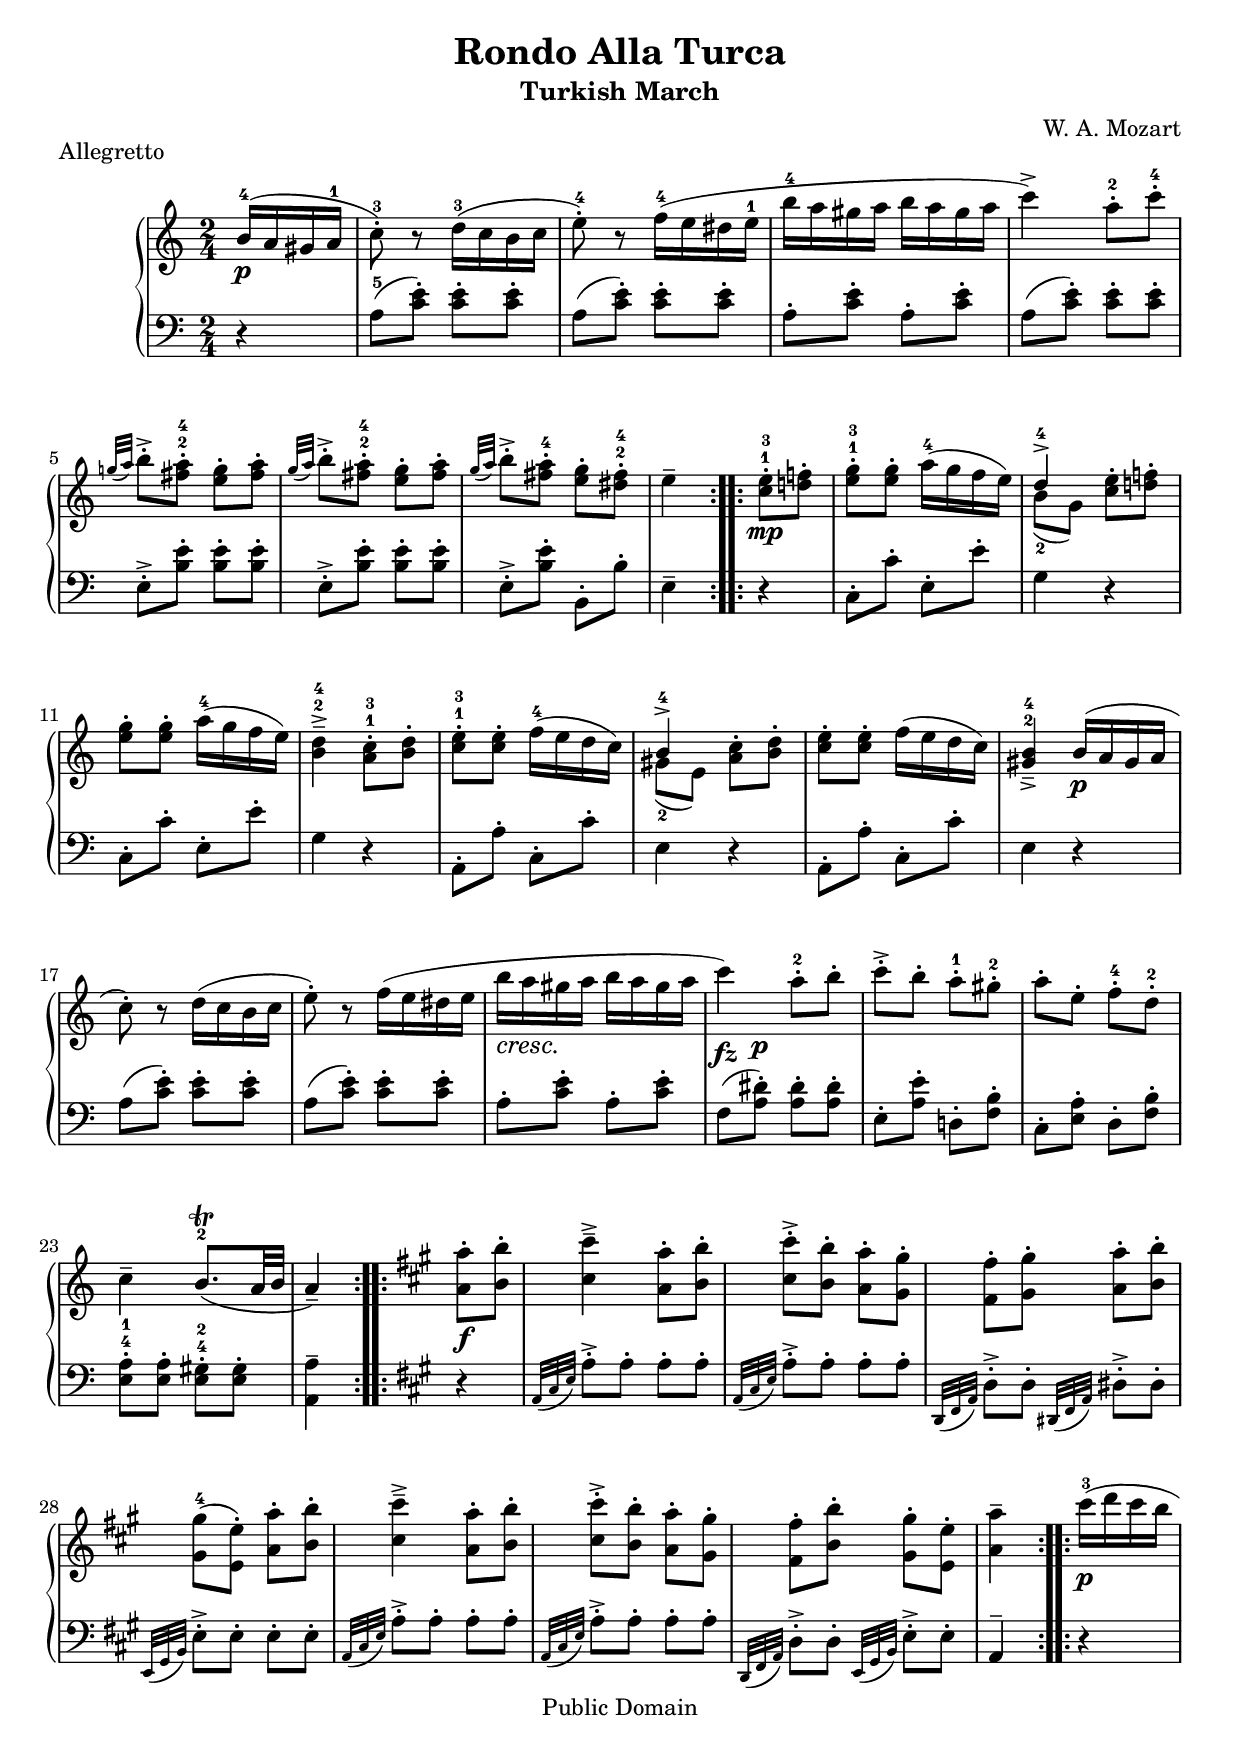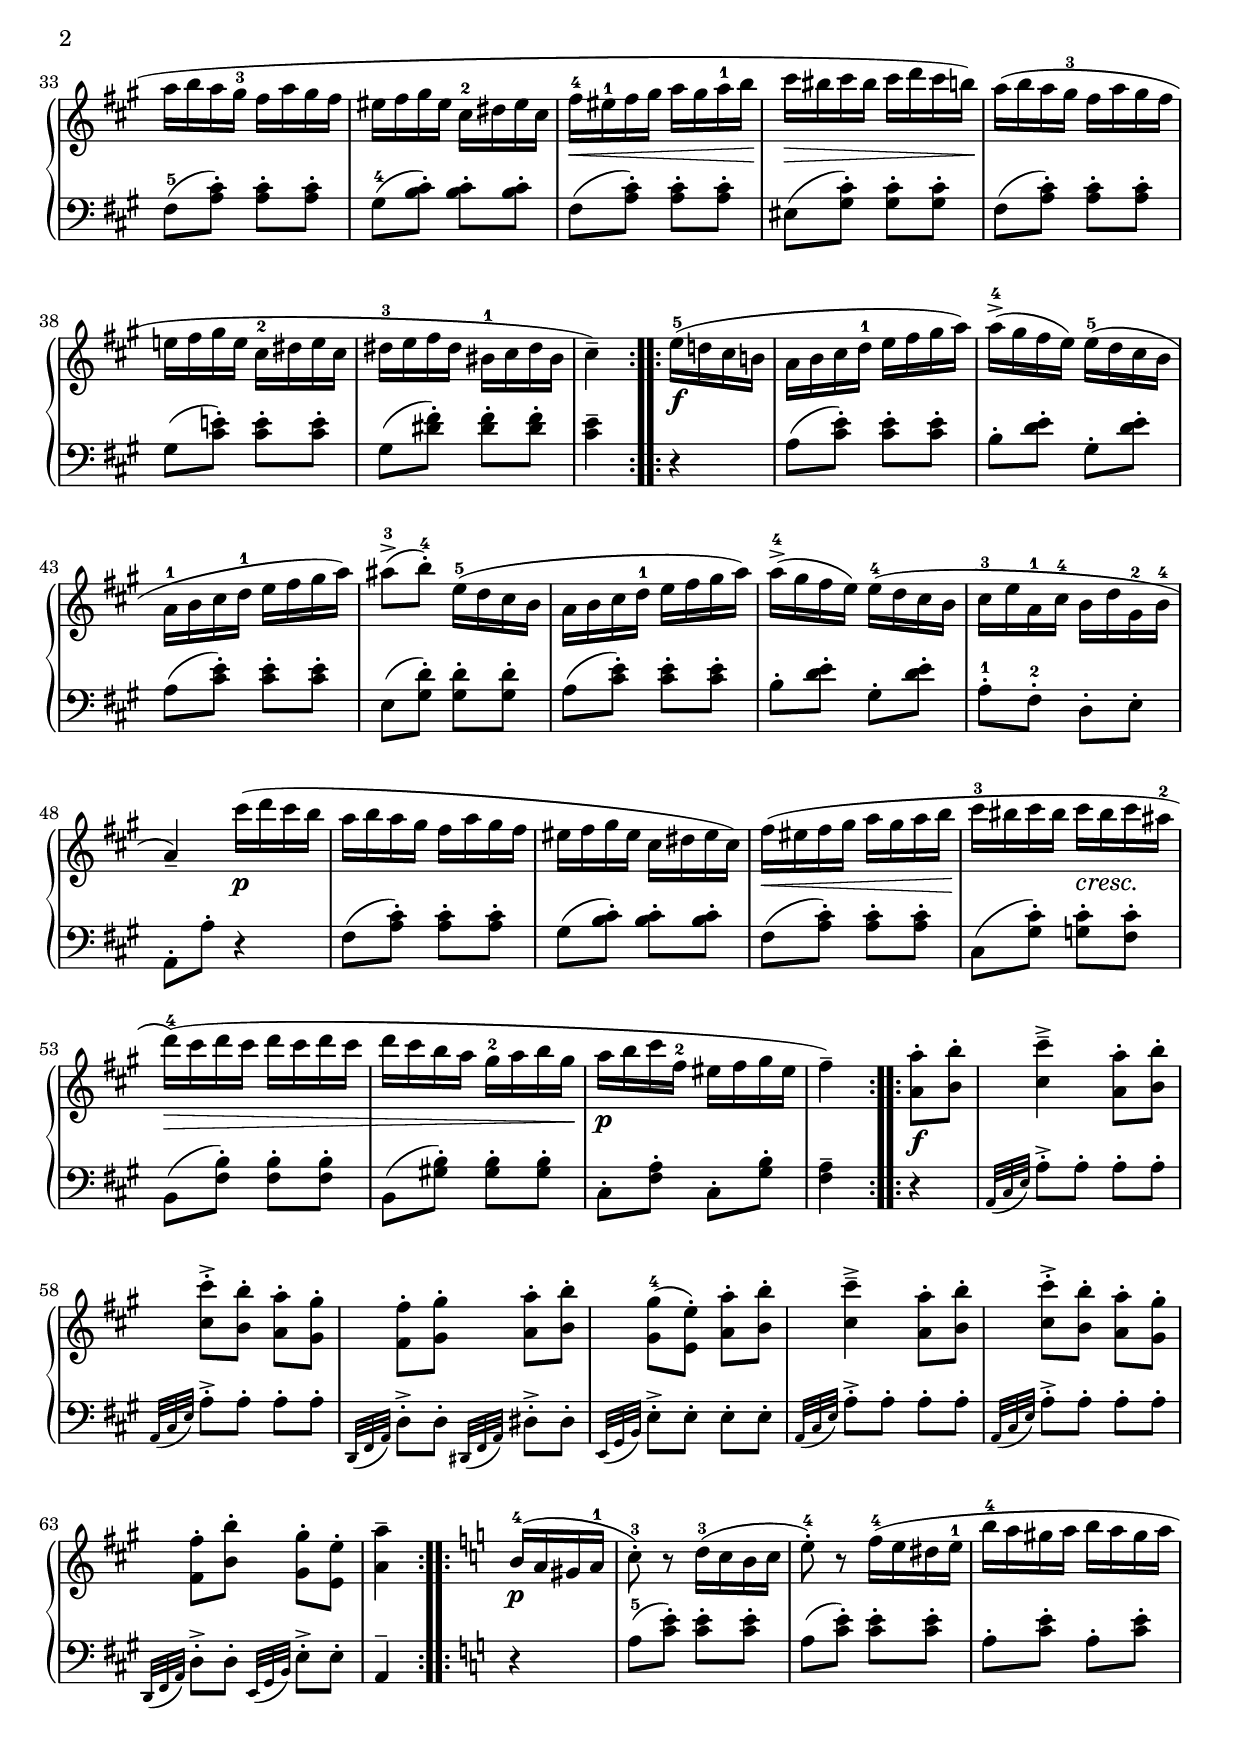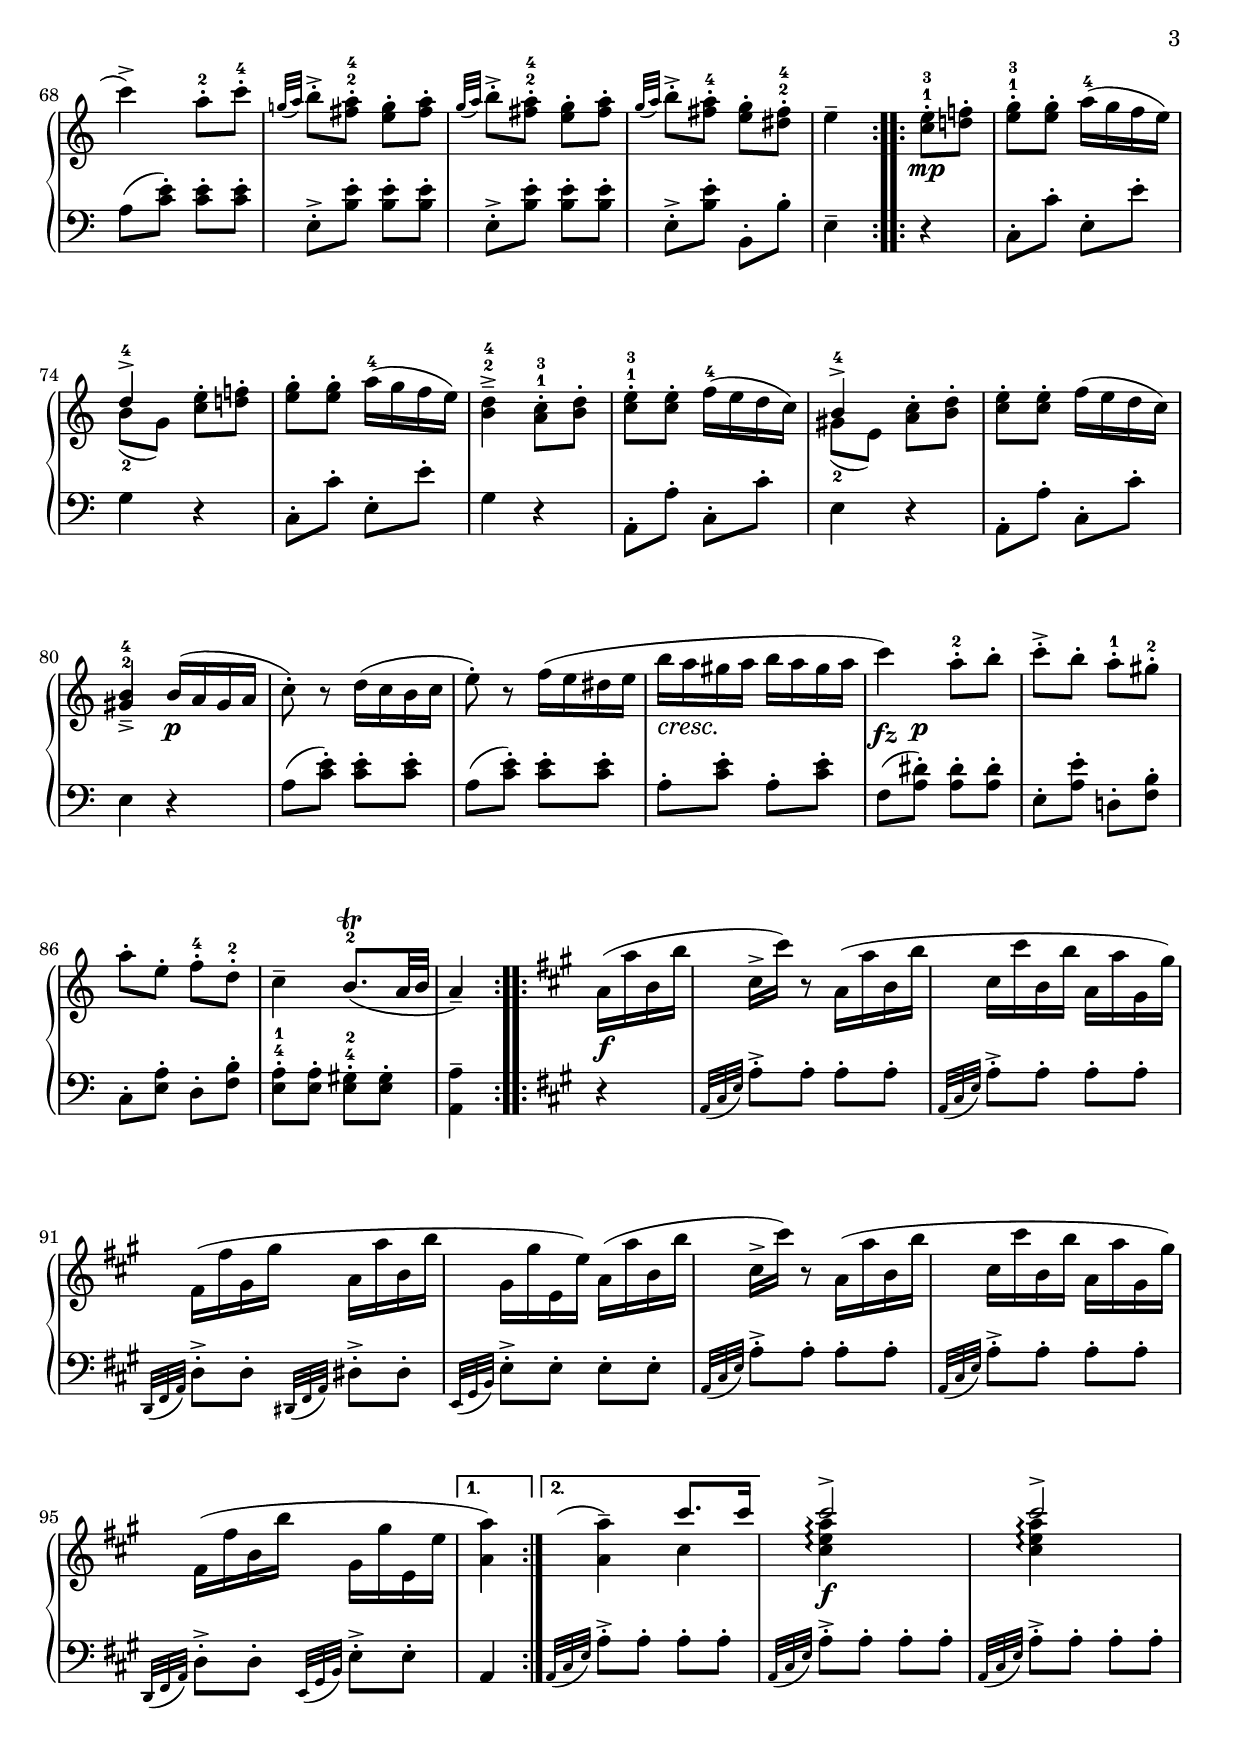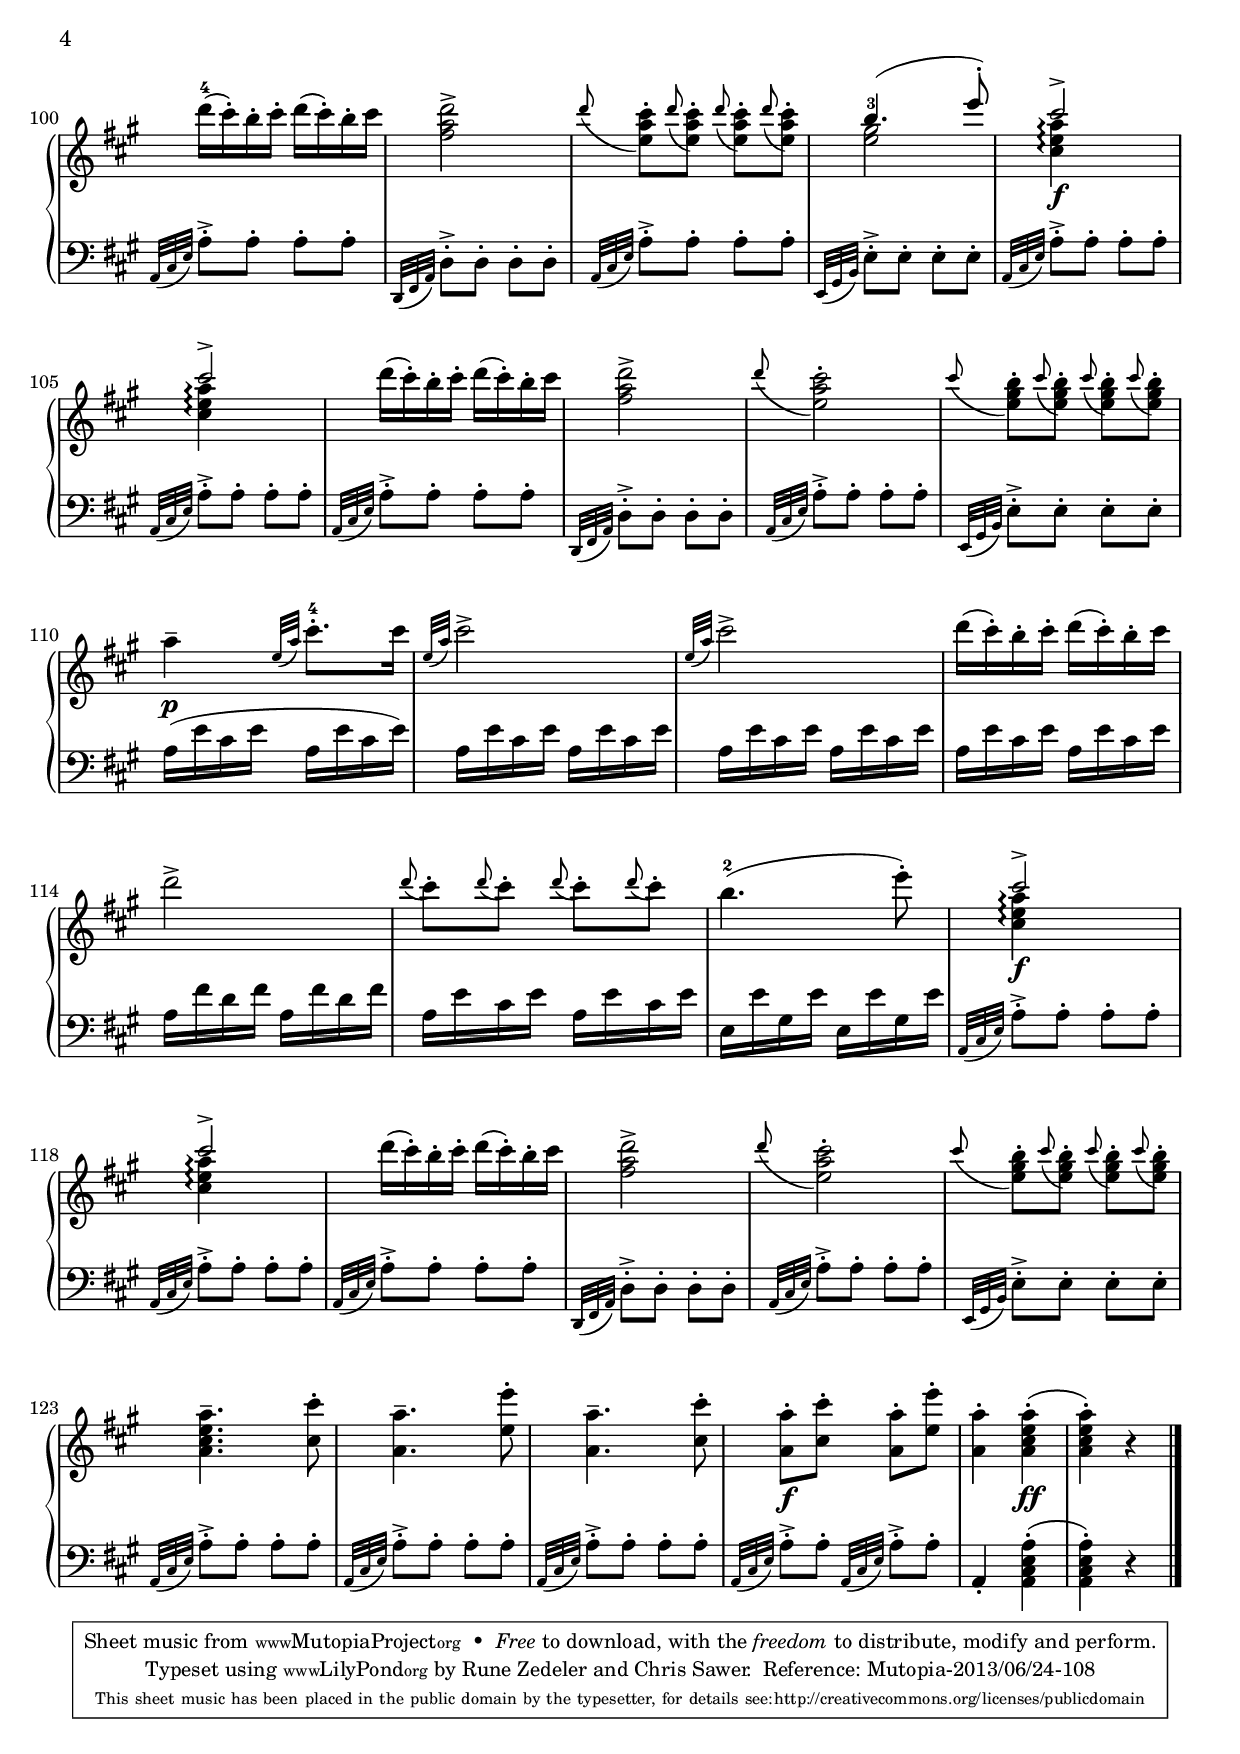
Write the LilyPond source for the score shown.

\version "2.16.0"
\header {
  title = "Rondo Alla Turca"
  subtitle = "Turkish March"
  composer = "W. A. Mozart"
  piece = "Allegretto"
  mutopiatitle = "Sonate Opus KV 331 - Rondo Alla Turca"
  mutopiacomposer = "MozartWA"
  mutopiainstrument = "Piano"
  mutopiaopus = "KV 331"
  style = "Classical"
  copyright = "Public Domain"
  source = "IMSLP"

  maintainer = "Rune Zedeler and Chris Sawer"
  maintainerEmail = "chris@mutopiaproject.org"

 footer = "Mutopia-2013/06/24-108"
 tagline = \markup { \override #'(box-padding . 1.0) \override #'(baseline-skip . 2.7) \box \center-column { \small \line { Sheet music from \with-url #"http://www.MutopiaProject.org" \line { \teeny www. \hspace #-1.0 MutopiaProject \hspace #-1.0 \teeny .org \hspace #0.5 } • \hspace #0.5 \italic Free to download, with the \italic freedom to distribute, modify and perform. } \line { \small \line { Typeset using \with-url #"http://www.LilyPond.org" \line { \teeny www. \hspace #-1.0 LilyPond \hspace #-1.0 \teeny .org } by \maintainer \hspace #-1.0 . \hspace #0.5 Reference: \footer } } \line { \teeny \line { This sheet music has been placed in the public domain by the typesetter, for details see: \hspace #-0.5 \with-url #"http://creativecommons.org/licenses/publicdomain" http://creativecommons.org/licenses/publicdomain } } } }
}

\version "2.16.0"
\include "deutsch.ly"

righta = \transpose c c'' {
  h,16-4\p( a, gis, a,-1 |
  c8)-.-3 r d16-3( c h, c |
  e8)-.-4 r f16-4( e dis e-1 |
  h-4 a gis a h a gis a |
  c'4)\accent a8-.-2 c'-.-4 |
  \grace { g!32[( a)] } h8-.-> <fis a>-.-2-4 <e g>-. <fis a>-. |
  \grace { g32[( a)] } h8-.-> <fis a>-.-2-4 <e g>-. <fis a>-. |
  \grace { g32[( a)] } h8-.-> <fis a>-.-4 <e g>-. <dis fis>-.-2-4 |
  e4--
}

rightaa = \transpose c c'' {
  h,16\p( a, gis, a, |
  c8)-. r d16( c h, c |
  e8)-. r f16( e dis e |
  h\cresc a gis a h a gis a |
  c'4*1/2)\fz s8\p a8-.-2 h-. |
  c'-.\accent h-. a-.-1  gis-.-2 a-. e-. f-.-4 d-.-2 |
  c4-- h,8.-2\trill( a,32 h, |
  a,4)--
}

rightb = \transpose c c'' {
  <c e>8[\mp-.-1-3 <d! f!>-.] |
  <e g>-.-1-3 <e g>-. a16-4( g f e) |
  << { d4\accent-4 } \\ { h,8-2( g,) } >> <c e>8-. <d! f!>-. |
  <e g>-. <e g>-. a16-4( g f e) |
  <h, d>4\accent---2-4 <a, c>8-.-1-3 <h, d>-. |
  <c e>-.-1-3 <c e>-. f16-4( e d c) |
  << { h,4\accent-4 } \\ { gis,8-2( e,) } >> <a, c>8-. <h, d>-. |
  <c e>-. <c e>-. f16( e d c) |
  <gis, h,>4\accent---2-4
}

rightc = \relative c''' {
  <a a,>8-.\f <h h,>-. |
  <cis cis,>4\accent\tenuto <a a,>8-. <h h,>-. <cis cis,>-.\accent <h h,>-. <a a,>-. <gis gis,>-. |
  <fis fis,>-. <gis gis,>-. <a a,>-. <h h,>-. <gis gis,>-4( <e e,>)-. <a a,>8-. <h h,>-. |
  <cis cis,>4\accent\tenuto <a a,>8-. <h h,>-. <cis cis,>-.\accent <h h,>-. <a a,>-. <gis gis,>-. |
  <fis fis,>-. <h h,>-. <gis gis,>-. <e e,>-. |
  <a a,>4\tenuto
}

rightco = \relative c'' {
  a16\f( a' h, h' |
  cis,\accent cis') r8 a,16( a' h, h' cis, cis' h, h' a, a' gis, gis') |
  fis,( fis' gis, gis' a, a' h, h' gis, gis' e, e') a,16( a' h, h' |
  cis,\accent cis') r8 a,16( a' h, h' cis, cis' h, h' a, a' gis, gis') |
  fis,( fis' h, h' gis, gis' e, e'
}

rightcoa = \transpose c c' {
  <a a'>4)
}

rightcoat = \transpose c c' {
  <a a'>4\tenuto)
}

rightd = \relative c''' {
  cis16-3\p( d cis h a h a gis-3 fis a gis fis |
  eis fis gis eis cis-2 dis eis cis |
  fis-4 \< eis-1 fis gis a gis a-1 h \! |
  cis \> his cis his cis d cis h) \! |
  a( h a gis-3 fis a gis fis |
  e! fis gis e cis-2 dis e cis |
  dis-3 e fis dis his-1 cis dis his |
  cis4--)
}

righte = \relative c''' {
  e,16-5(\f d! cis h! |
  a h cis d-1 e fis gis a) |
  a\accent-4( gis fis e) e-5( d cis h |
  a-1 h cis d-1 e fis gis a) |
  ais8\accent-3( h-.-4) e,16-5( d cis h |
  a h cis d-1 e fis gis a) |
  a\accent-4( gis fis e) e-4( d cis h |
  cis-3 e a,-1 cis-4 h d gis,-2 h-4 |
  a4)-- cis'16\p( d cis h a h a gis fis a gis fis |
  eis fis gis eis cis dis eis cis) |
  fis( \< eis fis gis a gis a h\! |
  cis-3 his cis his cis\cresc his cis ais-2 |
  d)-4( \> cis d cis d cis d cis |
  d cis h a gis-2 a h gis\! |
  a\p h cis fis,-2 eis fis gis eis fis4)--
}

strum = \transpose c c { <<
  { cis'2\accent } \\
  { <cis e a>4\arpeggio }
>>
}

rightf = \transpose c c'' {
  << { cis'8. cis'16} \\ { cis4 } >> |
  << \strum \\ { s4\f } >> |
  \strum |
  d'16-4( cis')-. h-. cis'-. d'( cis')-. h-. cis' |
  <d' a fis>2\accent |
  \repeat unfold 4 { \grace d'8( <cis' a e>8)-. } |
  << { h4.-3( e'8)-. } \\ { <gis e>2 } >> |
  << \strum \\ s4\f >> |
  \strum |
  d'16( cis')-. h-. cis'-. d'( cis')-. h-. cis' |
  <d' a fis>2\accent |
  \grace d'8( <cis' a e>2)-. |
  \repeat unfold 4 { \grace cis'8( <h gis e>8)-. } |

  a4\p-- \grace { e32[( a)] } cis'8.-.-4 cis'16 |
  \repeat unfold 2 { \grace { e32[( a)] } cis'2\accent } |
  d'16( cis')-. h-. cis'-. d'( cis')-. h-. cis' |
  d'2\accent |
  \repeat unfold 4 { \grace { d'8( } cis'8)-. } |
  h4.-2( e'8)-. |
  << \strum \\ s4\f >> |
  \strum |
  d'16( cis')-. h-. cis'-. d'( cis')-. h-. cis' |
  <d' a fis>2\accent |
  \grace { d'8( } <cis' a e>2)-. |
  \repeat unfold 4 { \grace { cis'8( } <h gis e>8)-. } |
  <a, cis e a-->4. <cis cis'>8-. |
  <a, a-->4. <e e'>8-. |
  <a, a-->4. <cis cis'>8-. |
  <a, a>-.\f <cis cis'>8-. <a, a>-. <e e'>8-. |
  <a, a>4-. <a, cis e a >4-.(\ff |
  <a, cis e a >4)-. r4
}

lefta = {
  r4 |
  a8(-5 <c' e'>)-. <c' e'>-. <c' e'>-. |
  a8( <c' e'>)-. <c' e'>-. <c' e'>-. |
  a8-. <c' e'>-. a8-. <c' e'>-. |
  a8( <c' e'>)-. <c' e'>-. <c' e'>-. |
  e-.-> <h e'>-. <h e'>-. <h e'>-. |
  e-.-> <h e'>-. <h e'>-. <h e'>-. |
  e-.-> <h e'>-. h,-. h-. |
  e4--
}

leftaa = {
  r4 |
  a8( <c' e'>)-. <c' e'>-. <c' e'>-. |
  a8( <c' e'>)-. <c' e'>-. <c' e'>-. |
  a8-. <c' e'>-. a8-. <c' e'>-. |
  f8( <a dis'>)-. <a dis'>-. <a dis'>-. |
  e-. <a e'>-.  d!-. <f h>-. |
  c-. <e a>-. d-. <f h>-. |
  <e a>-.-4-1 <e a>-. <e gis>-.-4-2 <e gis>-. |
  <a, a>4--
}

leftb = {
  \repeat unfold 2 { r4 | c8-. c'-. e-. e'-. | g4 }
  \repeat unfold 2 { r4 | a,8-. a-. c-. c'-. | e4 }
}

stra = {
  \grace { a,32[( cis  e)] }
  a8-.-> a-.
}

strd = {
  \grace { d,32[( fis,  a,)] }
  d8-.-> d-.
}

strdis = {
  \grace { dis,32[( fis,  a,)] }
  dis8-.-> dis-.
}

stre = {
  \grace { e,32[( gis,  h,)] }
 e8-.-> e-.
}

stral = { \stra a8-. a-. }
strdl = { \strd d8-. d-. }
strel = { \stre e8-. e-. }

leftc = {
  r4 \stral \stral \strd \strdis \strel \stral \stral \strd \stre
}

leftd = \relative c {
  r4 |
  fis8-5( <a cis>)-. <a cis>-. <a cis>-. |
  gis8-4( <h cis>)-. <h cis>-. <h cis>-. |
  fis8( <a cis>)-. <a cis>-. <a cis>-. |
  eis8( <gis cis>)-. <gis cis>-. <gis cis>-. |
  fis8( <a cis>)-. <a cis>-. <a cis>-. |
  gis8( <cis e!>)-. <cis e>-. <cis e>-. |
  gis8( <dis' fis>)-. <dis fis>-. <dis fis>-. |
  <cis e>4--
}

lefte = \relative c' {
  r4 |
  a8( <cis e>)-. <cis e>-. <cis e>-. |
  h-. <d e>-. gis,-. <d' e>-. |
  a8( <cis e>)-. <cis e>-. <cis e>-. |
  e,8( <gis d'>)-. <gis d'>-. <gis d'>-. |
  a8( <cis e>)-. <cis e>-. <cis e>-. |
  h-. <d e>-. gis,-. <d' e>-. |
  a-.-1 fis-.-2 d-. e-. a,-. a'-. r4 |

  fis8( <a cis>)-. <a cis>-. <a cis>-. |
  gis8( <h cis>)-. <h cis>-. <h cis>-. |
  fis8( <a cis>)-. <a cis>-. <a cis>-. |
  cis,( <gis' cis>)-. <g cis>-. <fis cis'>-. |
  h,8( <fis' h>)-. <fis h>-. <fis h>-. |
  h,8( <gis'! h>)-. <gis h>-. <gis h>-. |
  cis,-. <fis a>-. cis-. <gis' h>-. <fis a>4--
}

leftf = {
  \stral \stral \stral \strdl \stral \strel \stral \stral \stral \strdl \stral \strel
  a16( e' cis' e' a e' cis'  e')
  \repeat unfold 6 { a16 e' cis' e' }
  \repeat unfold 2 { a16 fis' d' fis' }
  \repeat unfold 2 { a16 e' cis' e' }
  \repeat unfold 2 { e16 e' gis e' }
  \stral \stral \stral \strdl \stral \strel \stral \stral \stral \stra \stra
  a,4-. <a, cis e a  >-.( < a, cis e a >)-. r4
}


right = {
  \clef G
  \key a \minor
  \partial 4
  \repeat volta 2 { \righta }
  \repeat volta 2 { \rightb \rightaa }
  \key a \major
  \repeat volta 2 { \rightc }
  \repeat volta 2 { \rightd }
  \repeat volta 2 { \righte }
  \repeat volta 2 { \rightc }
  \key a \minor
  \repeat volta 2 { \righta }
  \repeat volta 2 { \rightb \rightaa }
  \key a \major
  \repeat volta 2 { \rightco } \alternative {
    { \set Timing.measureLength = #(ly:make-moment 1 4)
      \rightcoa }
    { \set Timing.measureLength = #(ly:make-moment 2 4)
      \once\override Slur #'positions = #'(4 . 0)
      \hideNotes \grace a'16.^( \unHideNotes
      \rightcoat  }
  }
  \barNumberCheck #97
  \rightf
  \bar "|."
}

left = {
  \clef F
  \partial 4
  \repeat volta 2 { \lefta }
  \repeat volta 2 { \leftb \leftaa }
  \key a \major
  \repeat volta 2 { \leftc a,4^\tenuto }
  \repeat volta 2 { \leftd }
  \repeat volta 2 { \lefte }
  \repeat volta 2 { \leftc a,4^\tenuto }
  \key a \minor
  \repeat volta 2 { \lefta }
  \repeat volta 2 { \leftb \leftaa }
  \key a \major
  \repeat volta 2 { \leftc } \alternative {
    { \set Timing.measureLength = #(ly:make-moment 1 4)
      a,4 }
    { \set Timing.measureLength = #(ly:make-moment 2 4)
      \stra a8-. a8-. }
  }
  \leftf
  \bar "|."
}


\score {
  \new PianoStaff
  <<
    \new Staff {
      \time 2/4
      \override DynamicTextSpanner #'style = #'none
      \right
    }
    \new Staff {
      \left
    }
  >>
  \layout {}
  \midi {}
}
